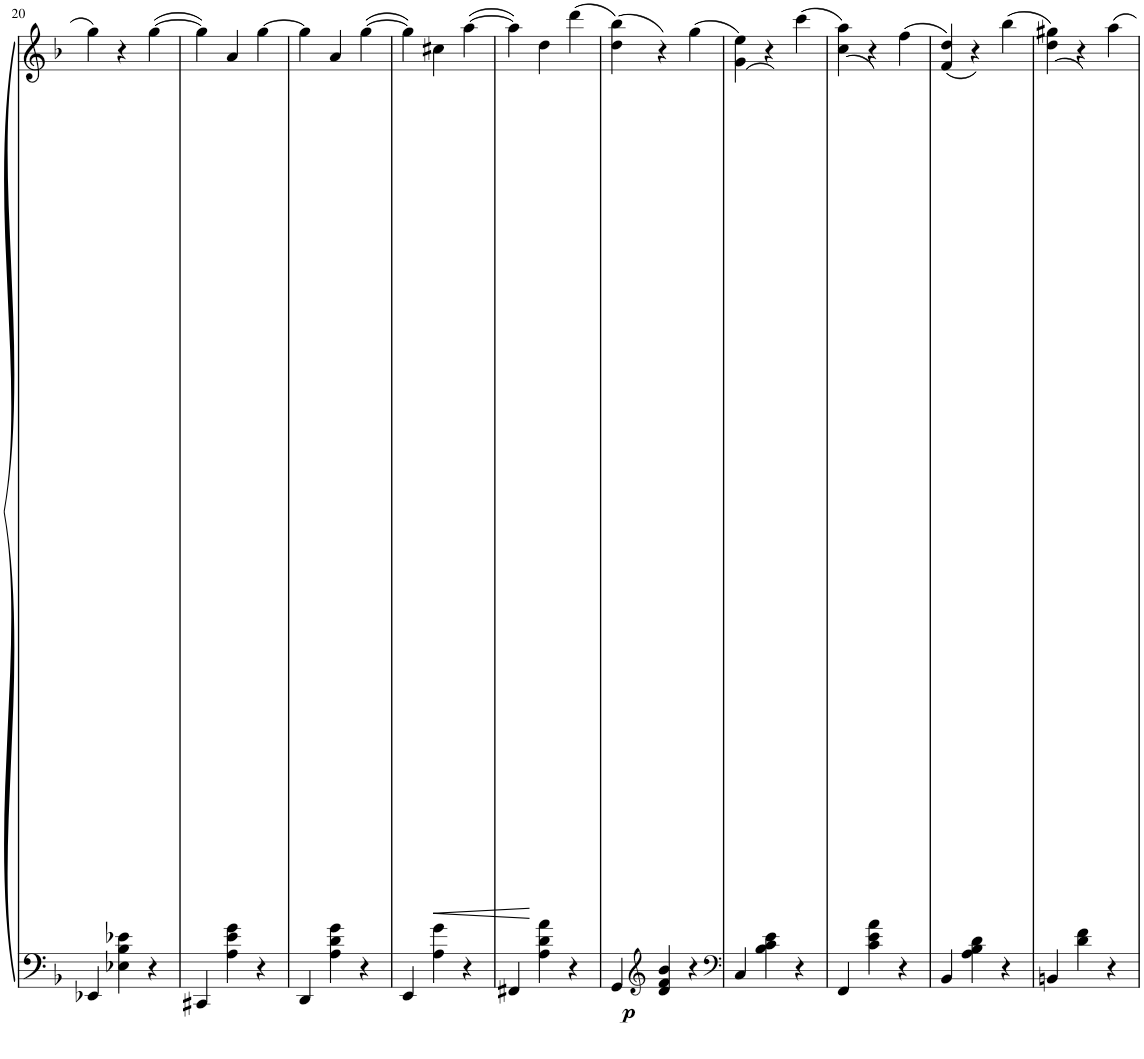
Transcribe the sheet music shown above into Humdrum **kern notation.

**kern	**kern	**dynam
*part1	*part1	*part1
*staff2	*staff1	*staff1/2
*I"Piano	*	*
*I'Pno	*	*
!!LO:PB:g=z
*clefF4	*clefG2	*
*k[b-]	*k[b-]	*
*M3/4	*M3/4	*
=20	=20	=20
4EE-X/	4gg\	.
4E-X\ 4B-\ 4e-X\	4r	.
4r	([4gg\	.
=21	=21	=21
4CC#X/	4gg\])	.
4A\ 4e\ 4g\	4a/	.
4r	[4gg\	.
=22	=22	=22
4DD/	4gg\]	.
4A\ 4d\ 4g\	4a/	.
4r	([4gg\	.
=23	=23	=23
4EE/	4gg\])	.
!	!	!LO:HP:b
4A\ 4g\	4cc#X\	<
4r	([4aa\	.
.	.	[
=24	=24	=24
4FF#X/	4aa\])	.
4A\ 4d\ 4a\	4dd\	.
4r	(4ddd\	.
=25	=25	=25
!	!	!LO:DY:b=2
4GG/	(4dd\ 4bb-\)	p
*clefG2	*	*
4d/ 4f/ 4b-/	4r)	.
4r	(4gg\	.
=26	=26	=26
*clefF4	*	*
4C/	(4g\ 4ee\)	.
4B-\ 4c\ 4e\	4r)	.
4r	(4ccc\	.
=27	=27	=27
4FF/	(4cc\ 4aa\)	.
4c\ 4e\ 4a\	4r)	.
4r	(4ff\	.
=28	=28	=28
4BB-/	(4f/ 4dd/)	.
4A\ 4B-\ 4d\	4r)	.
4r	(4bb-\	.
=29	=29	=29
4BBn/	(4dd\ 4gg#X\)	.
4d\ 4f\	4r)	.
4r	4aa\	.
=	=	=
*-	*-	*-
